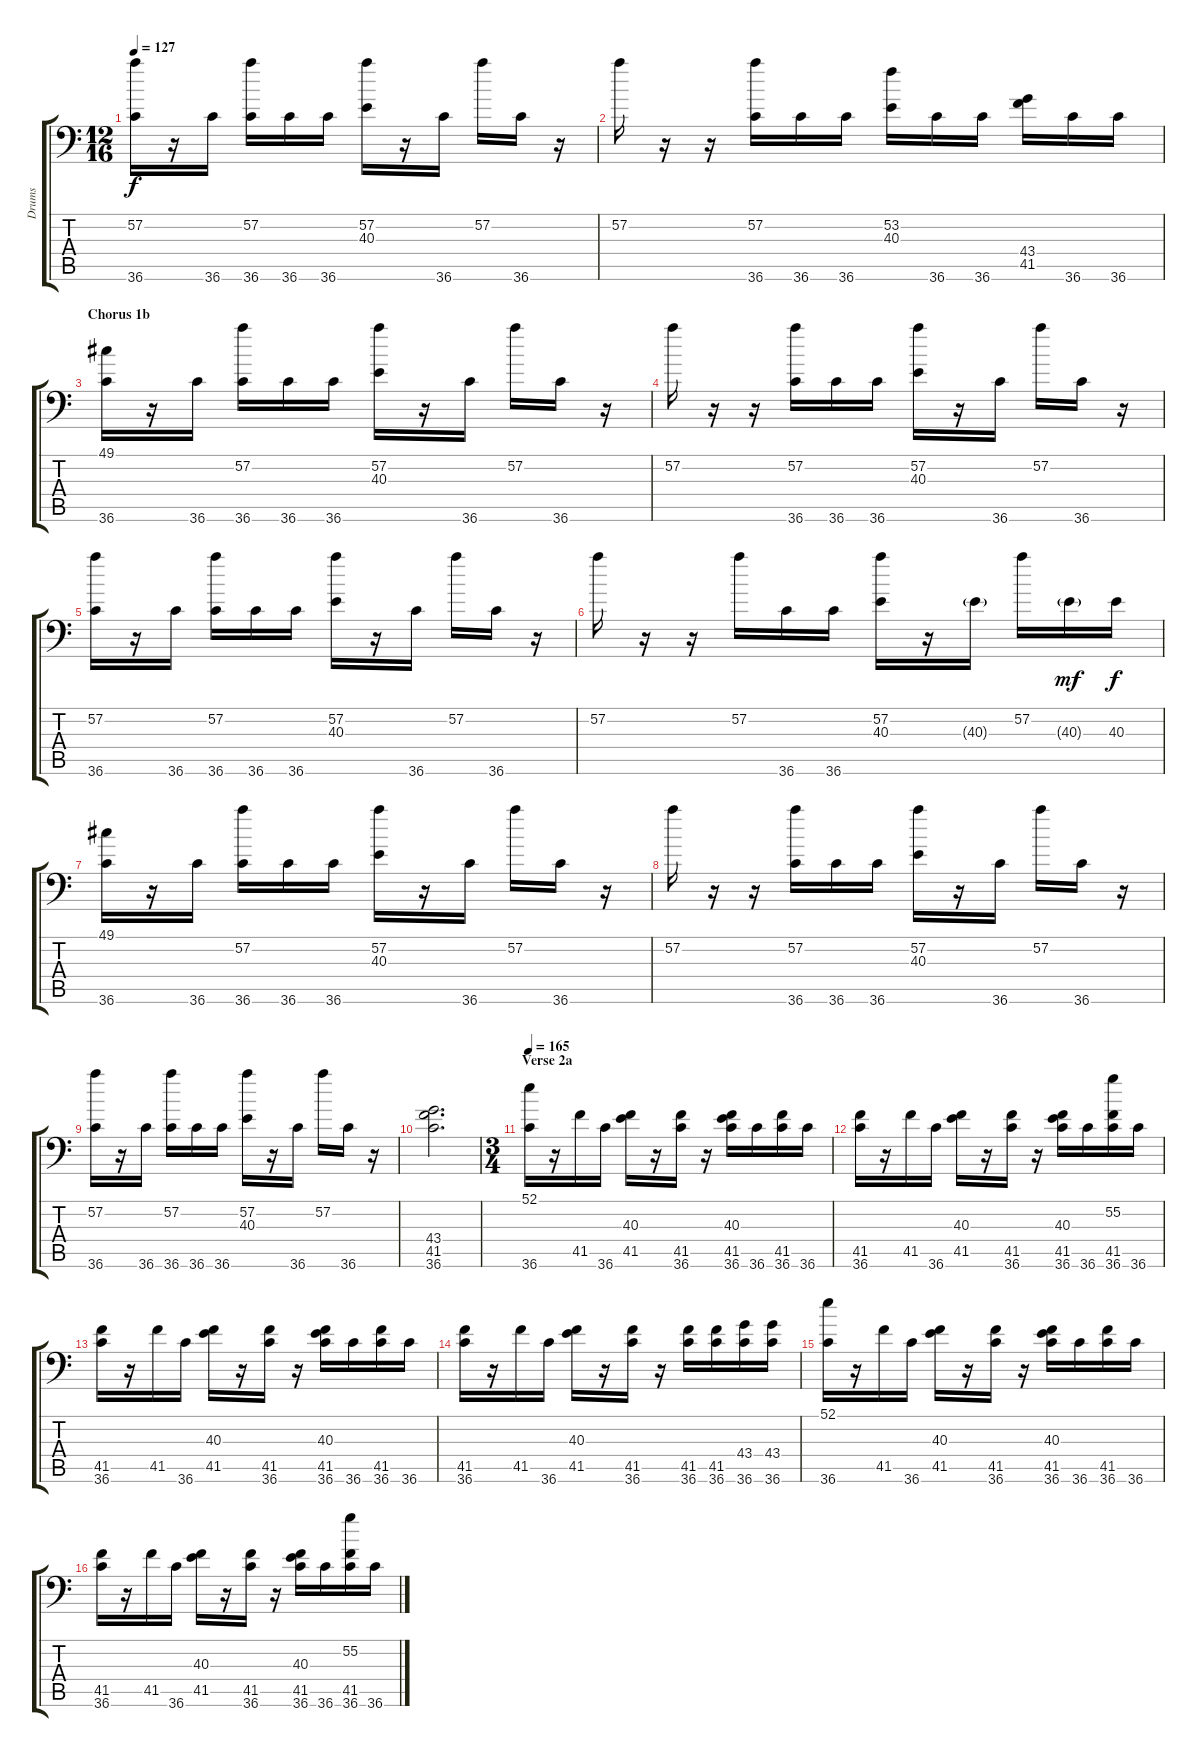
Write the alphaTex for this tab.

\track ("Drums" "Drums") {instrument acousticgrandpiano}
\staff {score tabs}
\tuning (C-1 C-1 C-1 C-1 C-1 C-1) {hide}
\ts (12 16)
\tempo 127
\clef f4
\ks c
(57.2 36.6).16{dy f} r.16 36.6.16 (57.2 36.6).16 36.6.16 36.6.16 (57.2 40.3).16 r.16 36.6.16 57.2.16 36.6.16 r.16 |
57.2.16 r.16 r.16 (57.2 36.6).16 36.6.16 36.6.16 (53.2 40.3).16 36.6.16 36.6.16 (43.4 41.5).16 36.6.16 36.6.16 |
\section ("" "Chorus 1b")
(49.1 36.6).16 r.16 36.6.16 (57.2 36.6).16 36.6.16 36.6.16 (57.2 40.3).16 r.16 36.6.16 57.2.16 36.6.16 r.16 |
57.2.16 r.16 r.16 (57.2 36.6).16 36.6.16 36.6.16 (57.2 40.3).16 r.16 36.6.16 57.2.16 36.6.16 r.16 |
(57.2 36.6).16 r.16 36.6.16 (57.2 36.6).16 36.6.16 36.6.16 (57.2 40.3).16 r.16 36.6.16 57.2.16 36.6.16 r.16 |
57.2.16 r.16 r.16 57.2.16 36.6.16 36.6.16 (57.2 40.3).16 r.16 40.3{g}.16 57.2.16 40.3{g}.16{dy mf} 40.3.16{dy f} |
(49.1 36.6).16 r.16 36.6.16 (57.2 36.6).16 36.6.16 36.6.16 (57.2 40.3).16 r.16 36.6.16 57.2.16 36.6.16 r.16 |
57.2.16 r.16 r.16 (57.2 36.6).16 36.6.16 36.6.16 (57.2 40.3).16 r.16 36.6.16 57.2.16 36.6.16 r.16 |
(57.2 36.6).16 r.16 36.6.16 (57.2 36.6).16 36.6.16 36.6.16 (57.2 40.3).16 r.16 36.6.16 57.2.16 36.6.16 r.16 |
(43.4 41.5 36.6).2{d} |
\ts (3 4)
\section ("" "Verse 2a")
\tempo 165
(52.1 36.6).16 r.16 41.5.16 36.6.16 (40.3 41.5).16 r.16 (41.5 36.6).16 r.16 (40.3 41.5 36.6).16 36.6.16 (41.5 36.6).16 36.6.16 |
(41.5 36.6).16 r.16 41.5.16 36.6.16 (40.3 41.5).16 r.16 (41.5 36.6).16 r.16 (40.3 41.5 36.6).16 36.6.16 (55.2 41.5 36.6).16 36.6.16 |
(41.5 36.6).16 r.16 41.5.16 36.6.16 (40.3 41.5).16 r.16 (41.5 36.6).16 r.16 (40.3 41.5 36.6).16 36.6.16 (41.5 36.6).16 36.6.16 |
(41.5 36.6).16 r.16 41.5.16 36.6.16 (40.3 41.5).16 r.16 (41.5 36.6).16 r.16 (41.5 36.6).16 (41.5 36.6).16 (43.4 36.6).16 (43.4 36.6).16 |
(52.1 36.6).16 r.16 41.5.16 36.6.16 (40.3 41.5).16 r.16 (41.5 36.6).16 r.16 (40.3 41.5 36.6).16 36.6.16 (41.5 36.6).16 36.6.16 |
(41.5 36.6).16 r.16 41.5.16 36.6.16 (40.3 41.5).16 r.16 (41.5 36.6).16 r.16 (40.3 41.5 36.6).16 36.6.16 (55.2 41.5 36.6).16 36.6.16
